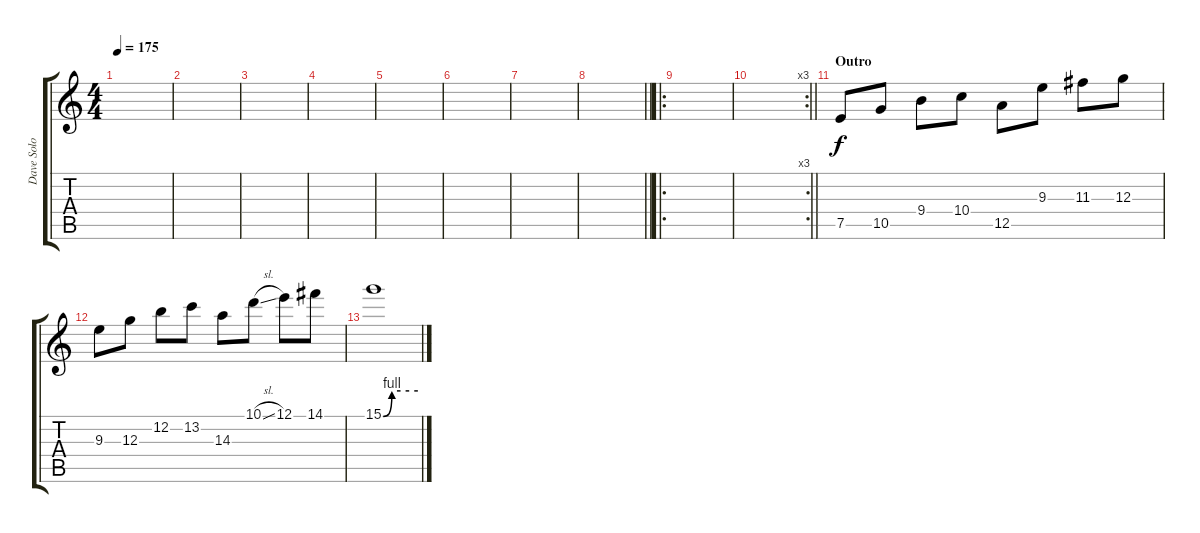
\track ("Dave Solo" "Dave Solo") {instrument overdrivenguitar}
\staff {score tabs}
\tuning (E4 B3 G3 D3 A2 E2) {hide}
\ts (4 4)
\tempo 175
\clef g2
\ks c
|
|
|
|
|
|
|
\barLineRight lightlight
|
\ro
|
\rc 3
\barLineRight lightlight
|
\section ("" "Outro ")
7.5.8 10.5.8 9.4.8 10.4.8 12.5.8 9.3.8 11.3.8 12.3.8 |
9.3.8 12.3.8 12.2.8 13.2.8 14.3.8 10.1{sl}.8 12.1.8 14.1.8 |
15.1{be (custom 0 0 15 4 30 4 45 4 60 4)}.1
